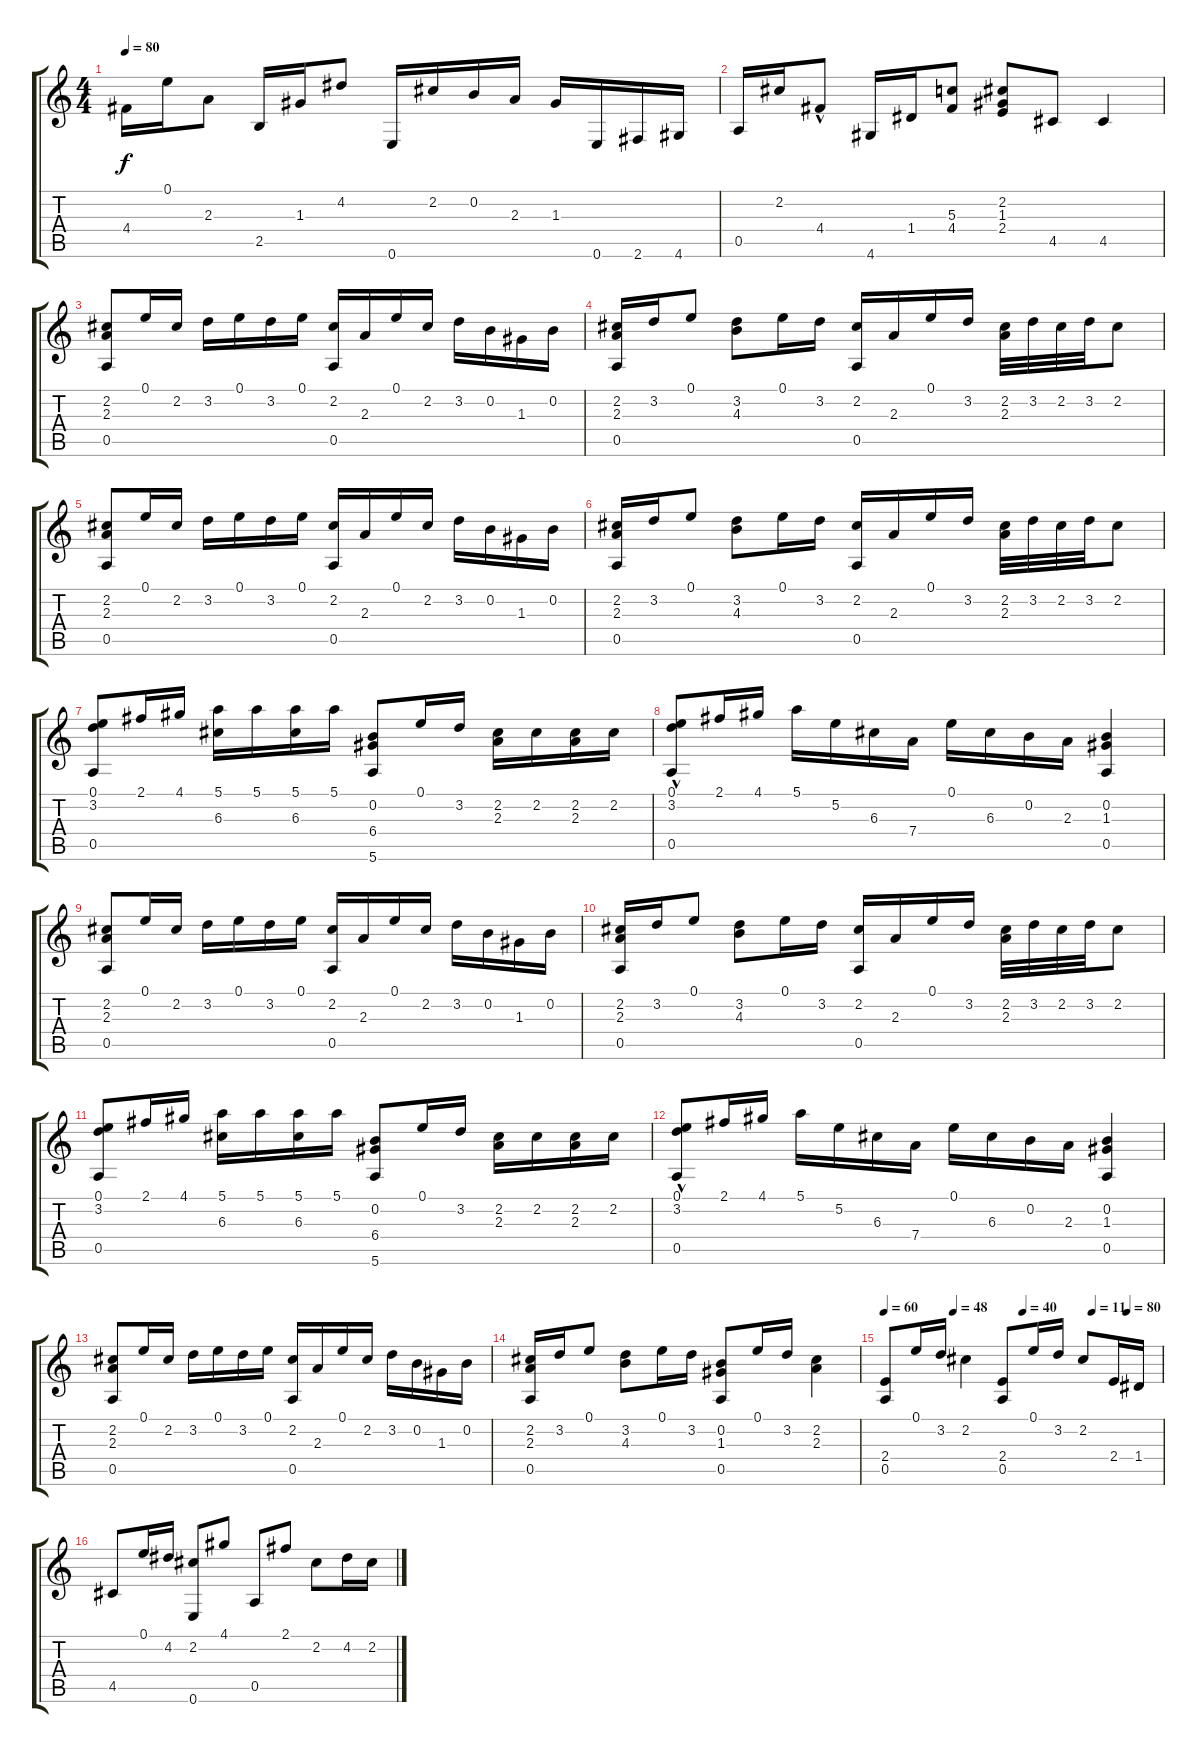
\track "" {instrument acousticguitarnylon}
\staff {score tabs}
\tuning (E4 B3 G3 D3 A2 E2) {hide}
\ts (4 4)
\tempo 80
\clef g2
\ks c
4.4.16{dy f} 0.1.16 2.3.8 2.5.16 1.3.16 4.2.8 0.6.16 2.2.16 0.2.16 2.3.16 1.3.16 0.6.16 2.6.16 4.6.16 |
0.5.16 2.2.16 4.4{hac}.8 4.6.16 1.4.16 (5.3 4.4).8 (2.2 1.3 2.4).8 4.5.8 4.5.4 |
(2.2 2.3 0.5).8 0.1.16 2.2.16 3.2.16 0.1.16 3.2.16 0.1.16 (2.2 0.5).16 2.3.16 0.1.16 2.2.16 3.2.16 0.2.16 1.3.16 0.2.16 |
(2.2 2.3 0.5).16 3.2.16 0.1.8 (3.2 4.3).8 0.1.16 3.2.16 (2.2 0.5).16 2.3.16 0.1.16 3.2.16 (2.2 2.3).32 3.2.32 2.2.32 3.2.32 2.2.8 |
(2.2 2.3 0.5).8 0.1.16 2.2.16 3.2.16 0.1.16 3.2.16 0.1.16 (2.2 0.5).16 2.3.16 0.1.16 2.2.16 3.2.16 0.2.16 1.3.16 0.2.16 |
(2.2 2.3 0.5).16 3.2.16 0.1.8 (3.2 4.3).8 0.1.16 3.2.16 (2.2 0.5).16 2.3.16 0.1.16 3.2.16 (2.2 2.3).32 3.2.32 2.2.32 3.2.32 2.2.8 |
(0.1 3.2 0.5).8 2.1.16 4.1.16 (5.1 6.3).16 5.1.16 (5.1 6.3).16 5.1.16 (0.2 6.4 5.6).8 0.1.16 3.2.16 (2.2 2.3).16 2.2.16 (2.2 2.3).16 2.2.16 |
(0.1 3.2 0.5{hac}).8 2.1.16 4.1.16 5.1.16 5.2.16 6.3.16 7.4.16 0.1.16 6.3.16 0.2.16 2.3.16 (0.2 1.3 0.5).4 |
(2.2 2.3 0.5).8 0.1.16 2.2.16 3.2.16 0.1.16 3.2.16 0.1.16 (2.2 0.5).16 2.3.16 0.1.16 2.2.16 3.2.16 0.2.16 1.3.16 0.2.16 |
(2.2 2.3 0.5).16 3.2.16 0.1.8 (3.2 4.3).8 0.1.16 3.2.16 (2.2 0.5).16 2.3.16 0.1.16 3.2.16 (2.2 2.3).32 3.2.32 2.2.32 3.2.32 2.2.8 |
(0.1 3.2 0.5).8 2.1.16 4.1.16 (5.1 6.3).16 5.1.16 (5.1 6.3).16 5.1.16 (0.2 6.4 5.6).8 0.1.16 3.2.16 (2.2 2.3).16 2.2.16 (2.2 2.3).16 2.2.16 |
(0.1 3.2 0.5{hac}).8 2.1.16 4.1.16 5.1.16 5.2.16 6.3.16 7.4.16 0.1.16 6.3.16 0.2.16 2.3.16 (0.2 1.3 0.5).4 |
(2.2 2.3 0.5).8 0.1.16 2.2.16 3.2.16 0.1.16 3.2.16 0.1.16 (2.2 0.5).16 2.3.16 0.1.16 2.2.16 3.2.16 0.2.16 1.3.16 0.2.16 |
(2.2 2.3 0.5).16 3.2.16 0.1.8 (3.2 4.3).8 0.1.16 3.2.16 (0.2 1.3 0.5).8 0.1.16 3.2.16 (2.2 2.3).4 |
\tempo 60
\tempo (48 0.25)
\tempo (40 0.5)
\tempo (11 0.75)
\tempo (80 0.875)
(2.4 0.5).8 0.1.16 3.2.16 2.2.4 (2.4 0.5).8 0.1.16 3.2.16 2.2.8 2.4.16 1.4.16 |
4.5.8 0.1.16 4.2.16 (2.2 0.6).8 4.1.8 0.5.8 2.1.8 2.2.8 4.2.16 2.2.16
